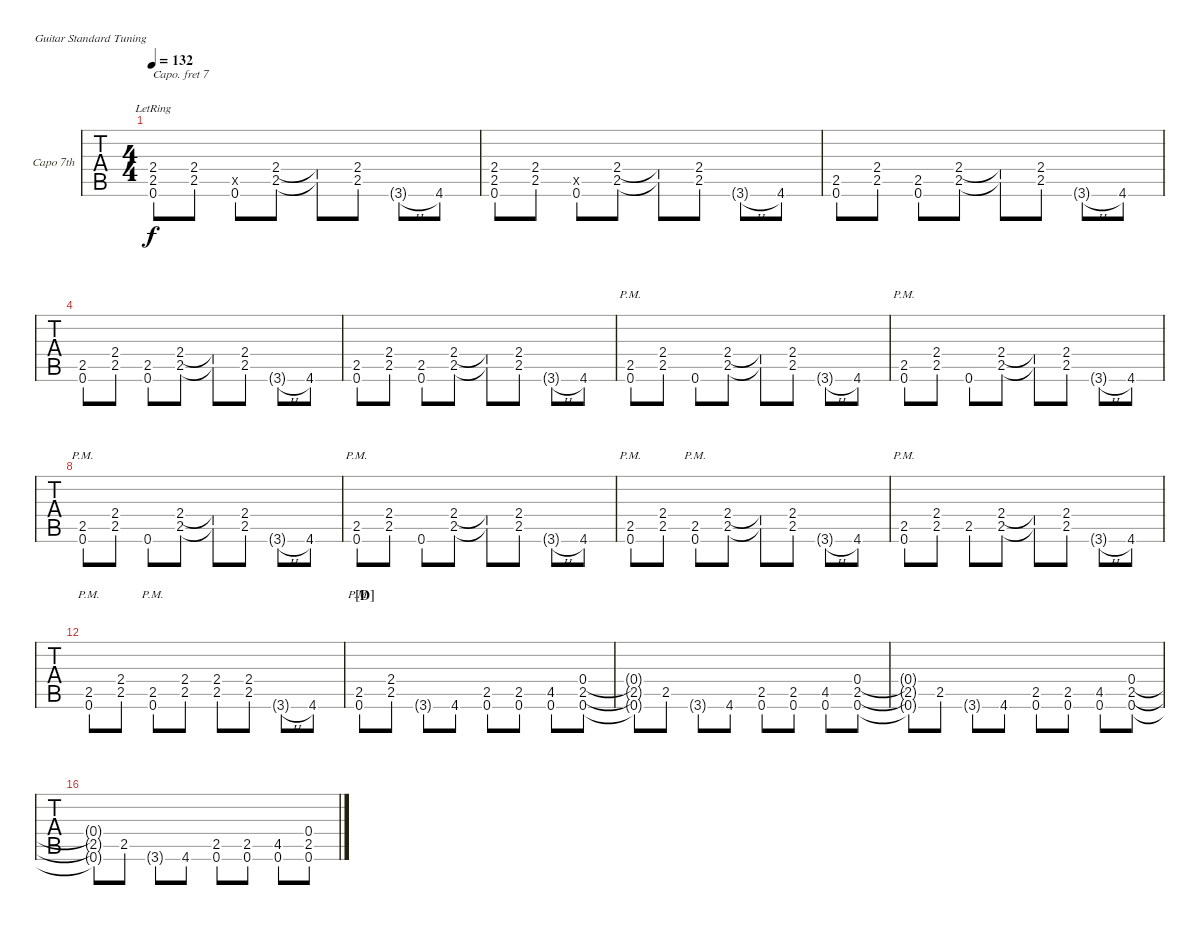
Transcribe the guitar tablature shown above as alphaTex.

\bracketExtendMode nobrackets
\firstSystemTrackNameOrientation horizontal
\otherSystemsTrackNameOrientation horizontal
\defaultBarNumberDisplay FirstOfSystem
\track ("Capo 7th" "Capo 7th") {instrument electricguitarclean}
\staff {tabs}
\capo 7
\tuning (E4 B3 G3 D3 A2 E2)
\ts (4 4)
\tempo 132
\clef g2
\ks b
(0.6{ac lr} 2.5 2.4).8{lyrics (0 "") lyrics (1 "") lyrics (2 "") lyrics (3 "") lyrics (4 "") dy f} (2.4 2.5).8{lyrics (0 "") lyrics (1 "") lyrics (2 "") lyrics (3 "") lyrics (4 "")} (0.6 2.5{x}).8{lyrics (0 "") lyrics (1 "") lyrics (2 "") lyrics (3 "") lyrics (4 "")} (2.4 2.5).8{lyrics (0 "") lyrics (1 "") lyrics (2 "") lyrics (3 "") lyrics (4 "")} (2.4{t} 2.5{t}).8{lyrics (0 "") lyrics (1 "") lyrics (2 "") lyrics (3 "") lyrics (4 "")} (2.4 2.5).8{lyrics (0 "") lyrics (1 "") lyrics (2 "") lyrics (3 "") lyrics (4 "")} 3.6{h g}.8{lyrics (0 "") lyrics (1 "") lyrics (2 "") lyrics (3 "") lyrics (4 "")} 4.6.8{lyrics (0 "") lyrics (1 "") lyrics (2 "") lyrics (3 "") lyrics (4 "")} |
(0.6 2.5 2.4).8{lyrics (0 "") lyrics (1 "") lyrics (2 "") lyrics (3 "") lyrics (4 "")} (2.4 2.5).8{lyrics (0 "") lyrics (1 "") lyrics (2 "") lyrics (3 "") lyrics (4 "")} (0.6 2.5{x}).8{lyrics (0 "") lyrics (1 "") lyrics (2 "") lyrics (3 "") lyrics (4 "")} (2.4 2.5).8{lyrics (0 "") lyrics (1 "") lyrics (2 "") lyrics (3 "") lyrics (4 "")} (2.4{t} 2.5{t}).8{lyrics (0 "") lyrics (1 "") lyrics (2 "") lyrics (3 "") lyrics (4 "")} (2.4 2.5).8{lyrics (0 "") lyrics (1 "") lyrics (2 "") lyrics (3 "") lyrics (4 "")} 3.6{h g}.8{lyrics (0 "") lyrics (1 "") lyrics (2 "") lyrics (3 "") lyrics (4 "")} 4.6.8{lyrics (0 "") lyrics (1 "") lyrics (2 "") lyrics (3 "") lyrics (4 "")} |
(0.6 2.5).8{lyrics (0 "") lyrics (1 "") lyrics (2 "") lyrics (3 "") lyrics (4 "")} (2.4 2.5).8{lyrics (0 "") lyrics (1 "") lyrics (2 "") lyrics (3 "") lyrics (4 "")} (0.6 2.5).8{lyrics (0 "") lyrics (1 "") lyrics (2 "") lyrics (3 "") lyrics (4 "")} (2.4 2.5).8{lyrics (0 "") lyrics (1 "") lyrics (2 "") lyrics (3 "") lyrics (4 "")} (2.4{t} 2.5{t}).8{lyrics (0 "") lyrics (1 "") lyrics (2 "") lyrics (3 "") lyrics (4 "")} (2.4 2.5).8{lyrics (0 "") lyrics (1 "") lyrics (2 "") lyrics (3 "") lyrics (4 "")} 3.6{h g}.8{lyrics (0 "") lyrics (1 "") lyrics (2 "") lyrics (3 "") lyrics (4 "")} 4.6.8{lyrics (0 "") lyrics (1 "") lyrics (2 "") lyrics (3 "") lyrics (4 "")} |
(0.6 2.5).8{lyrics (0 "") lyrics (1 "") lyrics (2 "") lyrics (3 "") lyrics (4 "")} (2.4 2.5).8{lyrics (0 "") lyrics (1 "") lyrics (2 "") lyrics (3 "") lyrics (4 "")} (0.6 2.5).8{lyrics (0 "") lyrics (1 "") lyrics (2 "") lyrics (3 "") lyrics (4 "")} (2.4 2.5).8{lyrics (0 "") lyrics (1 "") lyrics (2 "") lyrics (3 "") lyrics (4 "")} (2.4{t} 2.5{t}).8{lyrics (0 "") lyrics (1 "") lyrics (2 "") lyrics (3 "") lyrics (4 "")} (2.4 2.5).8{lyrics (0 "") lyrics (1 "") lyrics (2 "") lyrics (3 "") lyrics (4 "")} 3.6{h g}.8{lyrics (0 "") lyrics (1 "") lyrics (2 "") lyrics (3 "") lyrics (4 "")} 4.6.8{lyrics (0 "") lyrics (1 "") lyrics (2 "") lyrics (3 "") lyrics (4 "")} |
(0.6 2.5).8{lyrics (0 "") lyrics (1 "") lyrics (2 "") lyrics (3 "") lyrics (4 "")} (2.4 2.5).8{lyrics (0 "") lyrics (1 "") lyrics (2 "") lyrics (3 "") lyrics (4 "")} (0.6 2.5).8{lyrics (0 "") lyrics (1 "") lyrics (2 "") lyrics (3 "") lyrics (4 "")} (2.4 2.5).8{lyrics (0 "") lyrics (1 "") lyrics (2 "") lyrics (3 "") lyrics (4 "")} (2.4{t} 2.5{t}).8{lyrics (0 "") lyrics (1 "") lyrics (2 "") lyrics (3 "") lyrics (4 "")} (2.4 2.5).8{lyrics (0 "") lyrics (1 "") lyrics (2 "") lyrics (3 "") lyrics (4 "")} 3.6{h g}.8{lyrics (0 "") lyrics (1 "") lyrics (2 "") lyrics (3 "") lyrics (4 "")} 4.6.8{lyrics (0 "") lyrics (1 "") lyrics (2 "") lyrics (3 "") lyrics (4 "")} |
(0.6{pm} 2.5).8{lyrics (0 "") lyrics (1 "") lyrics (2 "") lyrics (3 "") lyrics (4 "")} (2.4 2.5).8{lyrics (0 "") lyrics (1 "") lyrics (2 "") lyrics (3 "") lyrics (4 "")} 0.6.8{lyrics (0 "") lyrics (1 "") lyrics (2 "") lyrics (3 "") lyrics (4 "")} (2.4 2.5).8{lyrics (0 "") lyrics (1 "") lyrics (2 "") lyrics (3 "") lyrics (4 "")} (2.4{t} 2.5{t}).8{lyrics (0 "") lyrics (1 "") lyrics (2 "") lyrics (3 "") lyrics (4 "")} (2.4 2.5).8{lyrics (0 "") lyrics (1 "") lyrics (2 "") lyrics (3 "") lyrics (4 "")} 3.6{h g}.8{lyrics (0 "") lyrics (1 "") lyrics (2 "") lyrics (3 "") lyrics (4 "")} 4.6.8{lyrics (0 "") lyrics (1 "") lyrics (2 "") lyrics (3 "") lyrics (4 "")} |
(0.6{pm} 2.5).8{lyrics (0 "") lyrics (1 "") lyrics (2 "") lyrics (3 "") lyrics (4 "")} (2.4 2.5).8{lyrics (0 "") lyrics (1 "") lyrics (2 "") lyrics (3 "") lyrics (4 "")} 0.6.8{lyrics (0 "") lyrics (1 "") lyrics (2 "") lyrics (3 "") lyrics (4 "")} (2.4 2.5).8{lyrics (0 "") lyrics (1 "") lyrics (2 "") lyrics (3 "") lyrics (4 "")} (2.4{t} 2.5{t}).8{lyrics (0 "") lyrics (1 "") lyrics (2 "") lyrics (3 "") lyrics (4 "")} (2.4 2.5).8{lyrics (0 "") lyrics (1 "") lyrics (2 "") lyrics (3 "") lyrics (4 "")} 3.6{h g}.8{lyrics (0 "") lyrics (1 "") lyrics (2 "") lyrics (3 "") lyrics (4 "")} 4.6.8{lyrics (0 "") lyrics (1 "") lyrics (2 "") lyrics (3 "") lyrics (4 "")} |
(0.6{pm} 2.5).8{lyrics (0 "") lyrics (1 "") lyrics (2 "") lyrics (3 "") lyrics (4 "")} (2.4 2.5).8{lyrics (0 "") lyrics (1 "") lyrics (2 "") lyrics (3 "") lyrics (4 "")} 0.6.8{lyrics (0 "") lyrics (1 "") lyrics (2 "") lyrics (3 "") lyrics (4 "")} (2.4 2.5).8{lyrics (0 "") lyrics (1 "") lyrics (2 "") lyrics (3 "") lyrics (4 "")} (2.4{t} 2.5{t}).8{lyrics (0 "") lyrics (1 "") lyrics (2 "") lyrics (3 "") lyrics (4 "")} (2.4 2.5).8{lyrics (0 "") lyrics (1 "") lyrics (2 "") lyrics (3 "") lyrics (4 "")} 3.6{h g}.8{lyrics (0 "") lyrics (1 "") lyrics (2 "") lyrics (3 "") lyrics (4 "")} 4.6.8{lyrics (0 "") lyrics (1 "") lyrics (2 "") lyrics (3 "") lyrics (4 "")} |
(0.6{pm} 2.5).8{lyrics (0 "") lyrics (1 "") lyrics (2 "") lyrics (3 "") lyrics (4 "")} (2.4 2.5).8{lyrics (0 "") lyrics (1 "") lyrics (2 "") lyrics (3 "") lyrics (4 "")} 0.6.8{lyrics (0 "") lyrics (1 "") lyrics (2 "") lyrics (3 "") lyrics (4 "")} (2.4 2.5).8{lyrics (0 "") lyrics (1 "") lyrics (2 "") lyrics (3 "") lyrics (4 "")} (2.4{t} 2.5{t}).8{lyrics (0 "") lyrics (1 "") lyrics (2 "") lyrics (3 "") lyrics (4 "")} (2.4 2.5).8{lyrics (0 "") lyrics (1 "") lyrics (2 "") lyrics (3 "") lyrics (4 "")} 3.6{h g}.8{lyrics (0 "") lyrics (1 "") lyrics (2 "") lyrics (3 "") lyrics (4 "")} 4.6.8{lyrics (0 "") lyrics (1 "") lyrics (2 "") lyrics (3 "") lyrics (4 "")} |
(0.6{pm} 2.5).8{lyrics (0 "") lyrics (1 "") lyrics (2 "") lyrics (3 "") lyrics (4 "")} (2.4 2.5).8{lyrics (0 "") lyrics (1 "") lyrics (2 "") lyrics (3 "") lyrics (4 "")} (0.6{pm} 2.5).8{lyrics (0 "") lyrics (1 "") lyrics (2 "") lyrics (3 "") lyrics (4 "")} (2.4 2.5).8{lyrics (0 "") lyrics (1 "") lyrics (2 "") lyrics (3 "") lyrics (4 "")} (2.4{t} 2.5{t}).8{lyrics (0 "") lyrics (1 "") lyrics (2 "") lyrics (3 "") lyrics (4 "")} (2.4 2.5).8{lyrics (0 "") lyrics (1 "") lyrics (2 "") lyrics (3 "") lyrics (4 "")} 3.6{h g}.8{lyrics (0 "") lyrics (1 "") lyrics (2 "") lyrics (3 "") lyrics (4 "")} 4.6.8{lyrics (0 "") lyrics (1 "") lyrics (2 "") lyrics (3 "") lyrics (4 "")} |
(0.6{pm} 2.5).8{lyrics (0 "") lyrics (1 "") lyrics (2 "") lyrics (3 "") lyrics (4 "")} (2.4 2.5).8{lyrics (0 "") lyrics (1 "") lyrics (2 "") lyrics (3 "") lyrics (4 "")} 2.5.8{lyrics (0 "") lyrics (1 "") lyrics (2 "") lyrics (3 "") lyrics (4 "")} (2.4 2.5).8{lyrics (0 "") lyrics (1 "") lyrics (2 "") lyrics (3 "") lyrics (4 "")} (2.4{t} 2.5{t}).8{lyrics (0 "") lyrics (1 "") lyrics (2 "") lyrics (3 "") lyrics (4 "")} (2.4 2.5).8{lyrics (0 "") lyrics (1 "") lyrics (2 "") lyrics (3 "") lyrics (4 "")} 3.6{h g}.8{lyrics (0 "") lyrics (1 "") lyrics (2 "") lyrics (3 "") lyrics (4 "")} 4.6.8{lyrics (0 "") lyrics (1 "") lyrics (2 "") lyrics (3 "") lyrics (4 "")} |
(0.6{pm} 2.5).8{lyrics (0 "") lyrics (1 "") lyrics (2 "") lyrics (3 "") lyrics (4 "")} (2.4 2.5).8{lyrics (0 "") lyrics (1 "") lyrics (2 "") lyrics (3 "") lyrics (4 "")} (0.6{pm} 2.5).8{lyrics (0 "") lyrics (1 "") lyrics (2 "") lyrics (3 "") lyrics (4 "")} (2.4 2.5).8{lyrics (0 "") lyrics (1 "") lyrics (2 "") lyrics (3 "") lyrics (4 "")} (2.4 2.5).8{lyrics (0 "") lyrics (1 "") lyrics (2 "") lyrics (3 "") lyrics (4 "")} (2.4 2.5).8{lyrics (0 "") lyrics (1 "") lyrics (2 "") lyrics (3 "") lyrics (4 "")} 3.6{h g}.8{lyrics (0 "") lyrics (1 "") lyrics (2 "") lyrics (3 "") lyrics (4 "")} 4.6.8{lyrics (0 "") lyrics (1 "") lyrics (2 "") lyrics (3 "") lyrics (4 "")} |
\section ("D" "")
(0.6{pm} 2.5).8{lyrics (0 "") lyrics (1 "") lyrics (2 "") lyrics (3 "") lyrics (4 "")} (2.5 2.4).8{lyrics (0 "") lyrics (1 "") lyrics (2 "") lyrics (3 "") lyrics (4 "")} 3.6{g}.8{lyrics (0 "") lyrics (1 "") lyrics (2 "") lyrics (3 "") lyrics (4 "")} 4.6.8{lyrics (0 "") lyrics (1 "") lyrics (2 "") lyrics (3 "") lyrics (4 "")} (2.5 0.6).8{lyrics (0 "") lyrics (1 "") lyrics (2 "") lyrics (3 "") lyrics (4 "")} (2.5 0.6).8{lyrics (0 "") lyrics (1 "") lyrics (2 "") lyrics (3 "") lyrics (4 "")} (4.5 0.6).8{lyrics (0 "") lyrics (1 "") lyrics (2 "") lyrics (3 "") lyrics (4 "")} (0.4 2.5 0.6).8{lyrics (0 "") lyrics (1 "") lyrics (2 "") lyrics (3 "") lyrics (4 "")} |
(0.4{t} 2.5{t} 0.6{t}).8{lyrics (0 "") lyrics (1 "") lyrics (2 "") lyrics (3 "") lyrics (4 "")} 2.5.8{lyrics (0 "") lyrics (1 "") lyrics (2 "") lyrics (3 "") lyrics (4 "")} 3.6{g}.8{lyrics (0 "") lyrics (1 "") lyrics (2 "") lyrics (3 "") lyrics (4 "")} 4.6.8{lyrics (0 "") lyrics (1 "") lyrics (2 "") lyrics (3 "") lyrics (4 "")} (2.5 0.6).8{lyrics (0 "") lyrics (1 "") lyrics (2 "") lyrics (3 "") lyrics (4 "")} (2.5 0.6).8{lyrics (0 "") lyrics (1 "") lyrics (2 "") lyrics (3 "") lyrics (4 "")} (4.5 0.6).8{lyrics (0 "") lyrics (1 "") lyrics (2 "") lyrics (3 "") lyrics (4 "")} (0.4 2.5 0.6).8{lyrics (0 "") lyrics (1 "") lyrics (2 "") lyrics (3 "") lyrics (4 "")} |
(0.4{t} 2.5{t} 0.6{t}).8{lyrics (0 "") lyrics (1 "") lyrics (2 "") lyrics (3 "") lyrics (4 "")} 2.5.8{lyrics (0 "") lyrics (1 "") lyrics (2 "") lyrics (3 "") lyrics (4 "")} 3.6{g}.8{lyrics (0 "") lyrics (1 "") lyrics (2 "") lyrics (3 "") lyrics (4 "")} 4.6.8{lyrics (0 "") lyrics (1 "") lyrics (2 "") lyrics (3 "") lyrics (4 "")} (2.5 0.6).8{lyrics (0 "") lyrics (1 "") lyrics (2 "") lyrics (3 "") lyrics (4 "")} (2.5 0.6).8{lyrics (0 "") lyrics (1 "") lyrics (2 "") lyrics (3 "") lyrics (4 "")} (4.5 0.6).8{lyrics (0 "") lyrics (1 "") lyrics (2 "") lyrics (3 "") lyrics (4 "")} (0.4 2.5 0.6).8{lyrics (0 "") lyrics (1 "") lyrics (2 "") lyrics (3 "") lyrics (4 "")} |
(0.4{t} 2.5{t} 0.6{t}).8{lyrics (0 "") lyrics (1 "") lyrics (2 "") lyrics (3 "") lyrics (4 "")} 2.5.8{lyrics (0 "") lyrics (1 "") lyrics (2 "") lyrics (3 "") lyrics (4 "")} 3.6{g}.8{lyrics (0 "") lyrics (1 "") lyrics (2 "") lyrics (3 "") lyrics (4 "")} 4.6.8{lyrics (0 "") lyrics (1 "") lyrics (2 "") lyrics (3 "") lyrics (4 "")} (2.5 0.6).8{lyrics (0 "") lyrics (1 "") lyrics (2 "") lyrics (3 "") lyrics (4 "")} (2.5 0.6).8{lyrics (0 "") lyrics (1 "") lyrics (2 "") lyrics (3 "") lyrics (4 "")} (4.5 0.6).8{lyrics (0 "") lyrics (1 "") lyrics (2 "") lyrics (3 "") lyrics (4 "")} (0.4 2.5 0.6).8{lyrics (0 "") lyrics (1 "") lyrics (2 "") lyrics (3 "") lyrics (4 "")}
